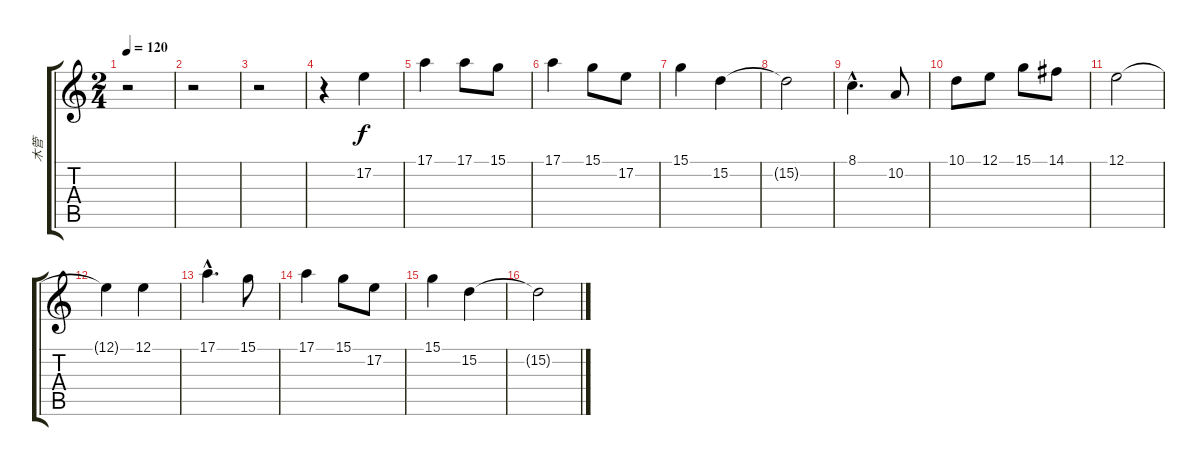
\track ("木管" "木管") {instrument panflute}
\staff {score tabs}
\tuning (E4 B3 G3 D3 A2 E2) {hide}
\ts (2 4)
\tempo 120
\clef g2
\ks c
r.2{dy f} |
r.2 |
r.2 |
r.4 17.2.4 |
17.1.4 17.1.8 15.1.8 |
17.1.4 15.1.8 17.2.8 |
15.1.4 15.2.4 |
15.2{t}.2 |
8.1{hac}.4{d} 10.2.8 |
10.1.8 12.1.8 15.1.8 14.1.8 |
12.1.2 |
12.1{t}.4 12.1.4 |
17.1{hac}.4{d} 15.1.8 |
17.1.4 15.1.8 17.2.8 |
15.1.4 15.2.4 |
15.2{t}.2
